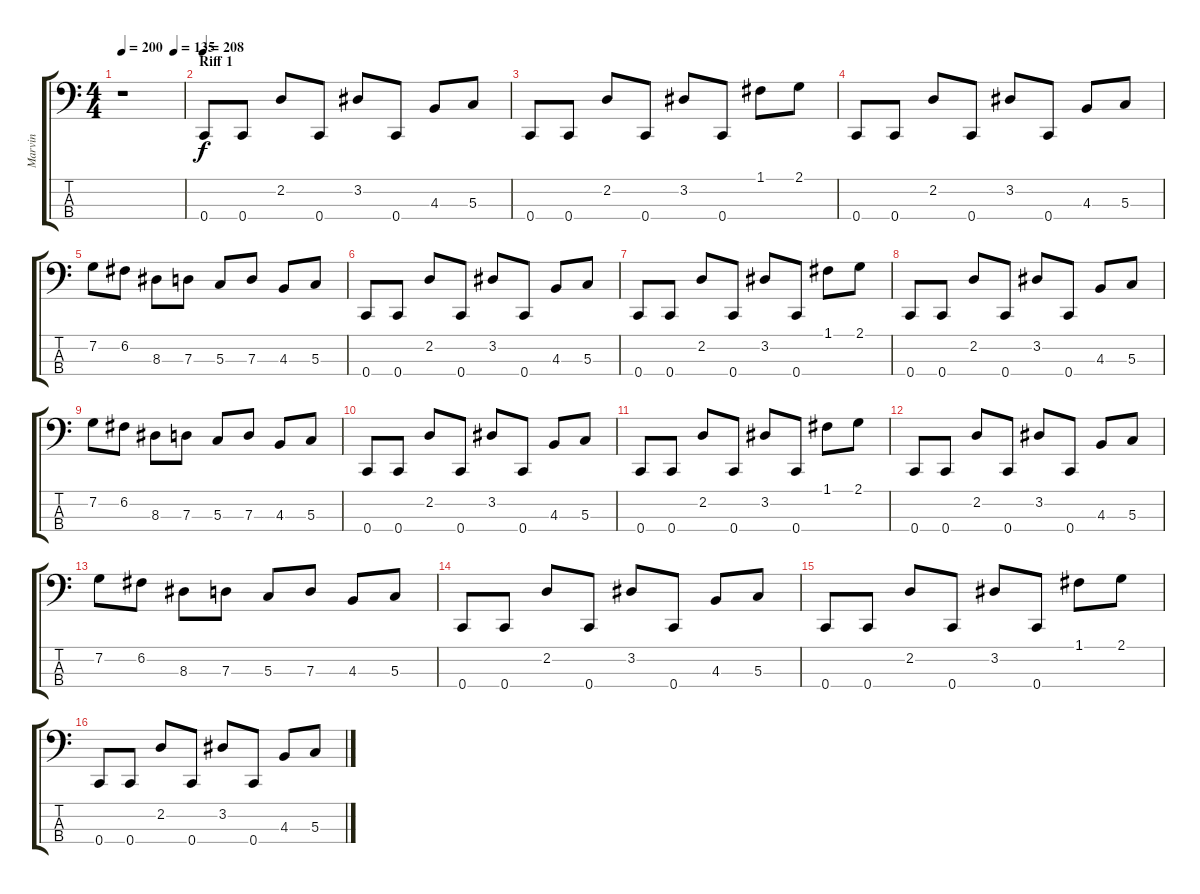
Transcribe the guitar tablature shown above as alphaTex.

\track ("Marvin" "Marvin") {instrument acousticguitarnylon}
\staff {score tabs}
\tuning (F2 C2 G1 C1) {hide}
\ts (4 4)
\tempo 200
\tempo (135 0.84375)
\tempo 200
\clef f4
\ks c
r.1{dy f instrument acousticguitarnylon} |
\section ("" "Riff 1")
\tempo 208
0.4.8 0.4.8 2.2.8 0.4.8 3.2.8 0.4.8 4.3.8 5.3.8 |
0.4.8 0.4.8 2.2.8 0.4.8 3.2.8 0.4.8 1.1.8 2.1.8 |
0.4.8 0.4.8 2.2.8 0.4.8 3.2.8 0.4.8 4.3.8 5.3.8 |
7.2.8 6.2.8 8.3.8 7.3.8 5.3.8 7.3.8 4.3.8 5.3.8 |
0.4.8 0.4.8 2.2.8 0.4.8 3.2.8 0.4.8 4.3.8 5.3.8 |
0.4.8 0.4.8 2.2.8 0.4.8 3.2.8 0.4.8 1.1.8 2.1.8 |
0.4.8 0.4.8 2.2.8 0.4.8 3.2.8 0.4.8 4.3.8 5.3.8 |
7.2.8 6.2.8 8.3.8 7.3.8 5.3.8 7.3.8 4.3.8 5.3.8 |
0.4.8 0.4.8 2.2.8 0.4.8 3.2.8 0.4.8 4.3.8 5.3.8 |
0.4.8 0.4.8 2.2.8 0.4.8 3.2.8 0.4.8 1.1.8 2.1.8 |
0.4.8 0.4.8 2.2.8 0.4.8 3.2.8 0.4.8 4.3.8 5.3.8 |
7.2.8 6.2.8 8.3.8 7.3.8 5.3.8 7.3.8 4.3.8 5.3.8 |
0.4.8 0.4.8 2.2.8 0.4.8 3.2.8 0.4.8 4.3.8 5.3.8 |
0.4.8 0.4.8 2.2.8 0.4.8 3.2.8 0.4.8 1.1.8 2.1.8 |
0.4.8 0.4.8 2.2.8 0.4.8 3.2.8 0.4.8 4.3.8 5.3.8
